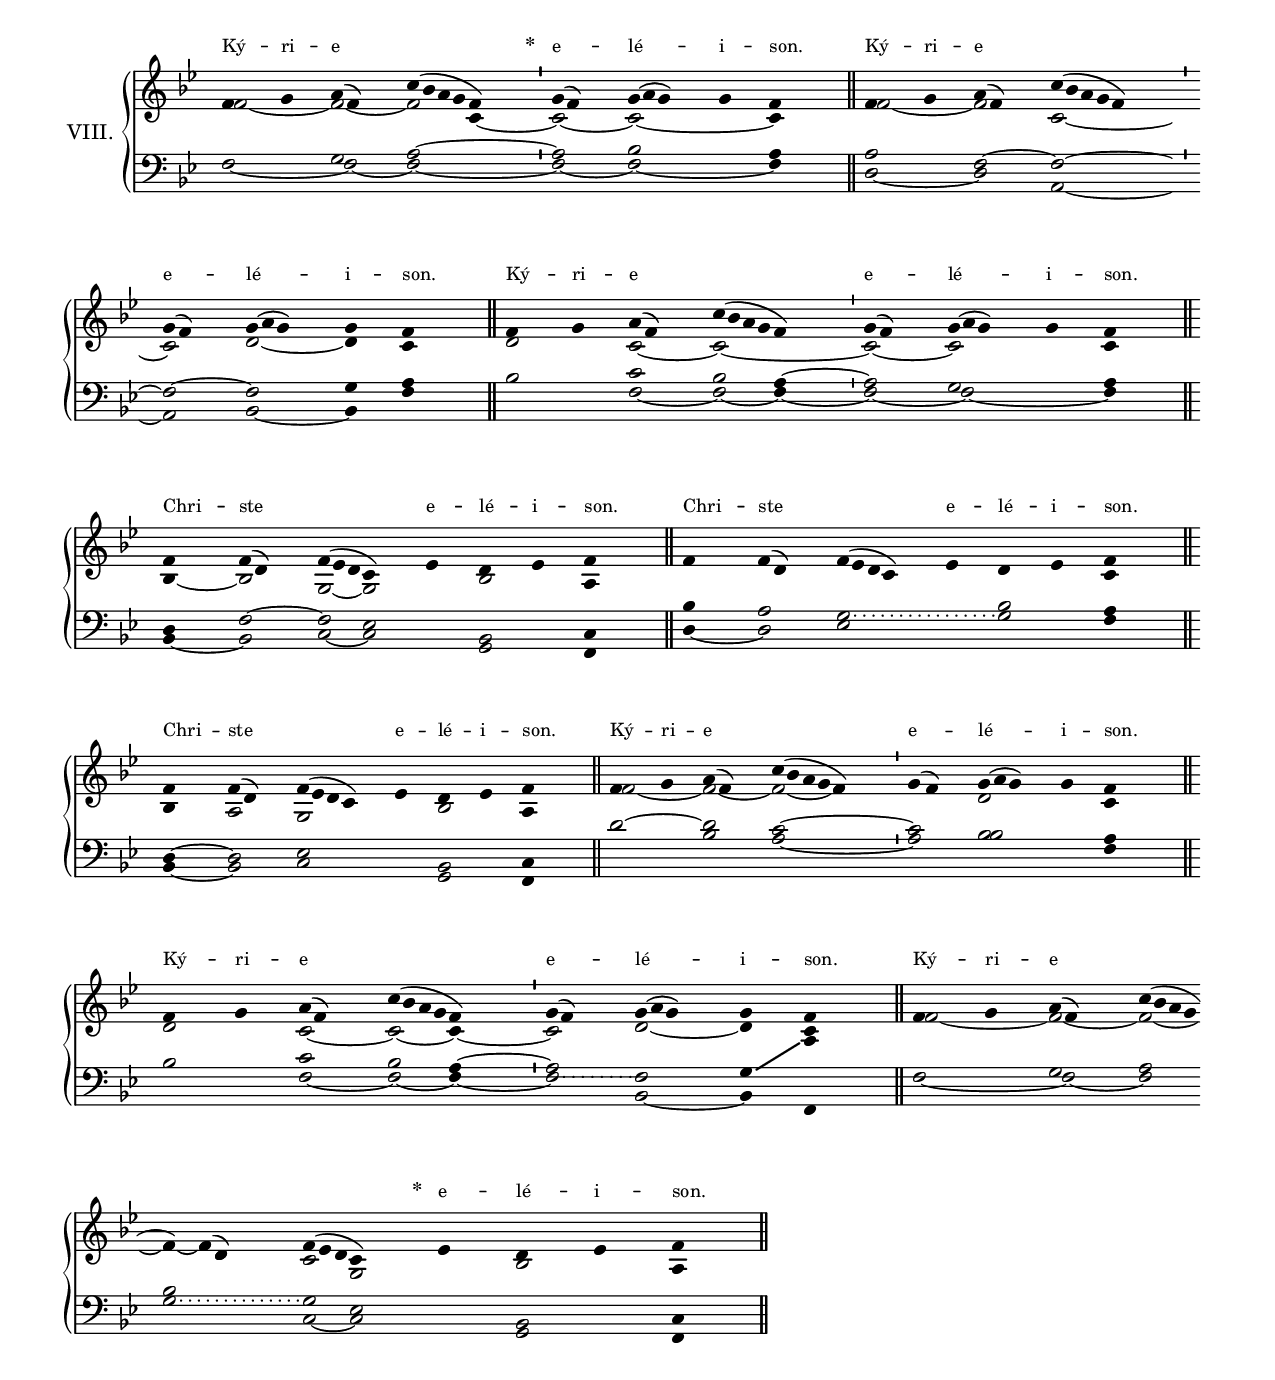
\version "2.18"
\include "gregorian.ly"
\include "noh2.ily"

%Page reference: page v.68
%(volume.page)

%Proofed 3/14

global = {
 \key f \mixolydian
 \cadenzaOn 
 \override Glissando #'thickness = #2.0
}

chantText = \lyricmode {
Ký -- ri -- e _ 
\set stanza = " * " e -- lé -- i -- son. 
Ký -- ri -- e _ e -- lé -- i -- son. 
Ký -- ri -- e _ e -- lé -- i -- son. 
Chri -- ste _ e -- lé -- i -- son. 
Chri -- ste _ e -- lé -- i -- son. 
Chri -- ste _ e -- lé -- i -- son. 
Ký -- ri -- e _ e -- lé -- i -- son. 
Ký -- ri -- e _ e -- lé -- i -- son. 
Ký -- ri -- e _ _ 
\set stanza = " * " e -- lé -- i -- son. }

chantMusic = {
\tieDown   f'4 g'4 a'4 ( f'4) c''4 ( bes'4 a'4 g'4 f'4) \divisioMinima
 g'4 ( f'4) g'4 ( a'4 g'4) g'4 f'4 \finalis
 f'4 g'4 a'4 ( f'4) c''4 ( bes'4 a'4 g'4 f'4) \divisioMinima
 \forceBreak
 g'4 ( f'4) g'4 ( a'4 g'4) g'4 f'4 \finalis
 f'4 g'4 a'4 ( f'4) c''4 ( bes'4 a'4 g'4 f'4) \divisioMinima
 g'4 ( f'4) g'4 ( a'4 g'4) g'4 f'4 \finalis
 \forceBreak
 f'4 f'4 ( d'4) f'4 ( ees'4 d'4 c'4) ees'4 d'4 ees'4 f'4 \finalis
 f'4 f'4 ( d'4) f'4 ( ees'4 d'4 c'4) ees'4 d'4 ees'4 f'4 \finalis
 \forceBreak
 f'4 f'4 ( d'4) f'4 ( ees'4 d'4 c'4) ees'4 d'4 ees'4 f'4 \finalis
 f'4 g'4 a'4 ( f'4) c''4 ( bes'4 a'4 g'4 f'4) \divisioMinima
 g'4 ( f'4) g'4 ( a'4 g'4) g'4 f'4 \finalis
 \forceBreak
 f'4 g'4 a'4 ( f'4) c''4 ( bes'4 a'4 g'4 f'4) \divisioMinima
 g'4 ( f'4) g'4 ( a'4 g'4) g'4 f'4 \finalis
 f'4 g'4 a'4 ( f'4) c''4 ( bes'4 a'4 g'4 \forceBreak
 f'4) ~ f'4 ( d'4) f'4 ( ees'4 d'4 c'4)  ees'4 d'4 ees'4 f'4 \finalis

}

altoMusic = {
f'2 ~ f'2 ~ f'2*4/2 c'4 ~ \divisioMinima
c'2 ~ c'2*4/2 ~ c'4 \finalis
f'2 ~ f'2 c'2*5/2 ~ \divisioMinima
c'2 d'2*3/2 ~ d'4 c'4 \finalis
d'2 c'2 ~ c'2*5/2 ~ \divisioMinima
c'2 ~ c'2*4/2 c'4 \finalis
bes4 ~ bes2 g2*3/2 ~ g2 bes2 a4 \finalis
r2*10/2 c'4 \finalis
bes4 a2 g2*5/2 bes2 a4 \finalis
f'2 ~ f'2 ~ f'2*4/2 ~ f'4 \divisioMinima
r2 d'2*4/2 c'4 \finalis
d'2 c'2 ~ c'2*4/2 ~ c'4 ~ \divisioMinima
c'2 d'2*3/2 ~ d'4 c'4 \finalis
f'2 ~ f'2 ~ f'2*4/2 ~ f'4 f'4 d'4 c'2*3/2 g2 bes2 a4 \finalis
}

tenorMusic = {
r2 g2 a2*5/2 ~ \divisioMinima
a2 bes2*4/2 a4 \finalis
a2 f2 ~ f2*5/2 ~ \divisioMinima
f2 ~ f2*3/2 g4 a4 \finalis
bes2 c'2 bes2*4/2 a4 ~ \divisioMinima
a2 g2*4/2 a4 \finalis
d4 f2 ~ f2*3/2 ees2 bes,2 c4 \finalis
bes4 a2 g2*5/2 bes2 a4 \finalis
d4 ~ d2 ees2*5/2 bes,2 c4 \finalis
d'2 ~ d'2 c'2*5/2 ~ \divisioMinima
c'2 bes2*4/2 a4 \finalis
bes2 c'2 bes2*4/2 a4 ~ \divisioMinima
a2 f2*3/2 g4-\tweak Glissando.Y-offset #-0.8 \glissando \once\voiceTwo \change Staff = "up" a4 \change Staff = "down" \finalis
r2 g2 a2*4/2 bes2*3/2 g2*3/2 ees2 bes,2 c4 \finalis
}

bassMusic = {
f2 ~ f2 ~ f2*5/2 ~ \divisioMinima
f2 ~ f2*4/2 ~ f4 \finalis
d2 ~ d2 a,2*5/2 ~ \divisioMinima
a,2 bes,2*3/2 ~ bes,4 f4 \finalis
r2 f2 ~ f2*4/2 ~ f4 ~ \divisioMinima
f2 ~ f2*4/2 ~ f4 \finalis
bes,4 ~ bes,2 c2*3/2 ~ c2 g,2 f,4 \finalis
d4 ~ d2 ees2*5/2 g2 f4 \finalis
bes,4 ~ bes,2 c2*5/2 g,2 f,4 \finalis
r2 bes2 a2*5/2 ~ \divisioMinima
a2 \shiftRight bes2*4/2 f4 \finalis
r2 f2 ~ f2*4/2 ~ f4 ~ \divisioMinima
f2 bes,2*3/2 ~ bes,4 f,4 \finalis
f2 ~ f2 ~ f2*4/2 g2*3/2 c2*3/2 ~ c2 g,2 f,4 \finalis
}

voiceLines = {
\voiceLineStyle


s2*62/2
\allowVoiceLineBreak
\voiceLine "down" "down" g2*5/2 g2*1/2


s2*38/2
\allowVoiceLineBreak
\offsetVoiceLineY
\voiceLine "down" "down" f2*2/2 f2*1/2


s2*12/2
\allowVoiceLineBreak
\voiceLine "down" "down" g2*3/2 g2*1/2


}

\score{
  <<
    \new Lyrics
    \new GrandStaff <<
      \set GrandStaff.autoBeaming = ##f
      \set GrandStaff.instrumentName = \markup \center-column {
        "VIII."
      }
      \new Staff = up <<
        \new Voice = "chant" {
          \voiceOne \global \chantMusic
        }
        \new Voice {
          \voiceTwo \global \altoMusic
        }
      >>

      \new Staff = down <<
        \clef bass
        \new Voice {
          \voiceOne \global \tenorMusic
        }
        \new Voice {
          \voiceTwo \global \bassMusic
        }
	\new Voice {
        \voiceThree \global \voiceLines
        }
      >>
    >>
    \context Lyrics {
      \lyricsto chant {
      \chantText
    }
    }
  >>
  \layout{
  }
  
}
